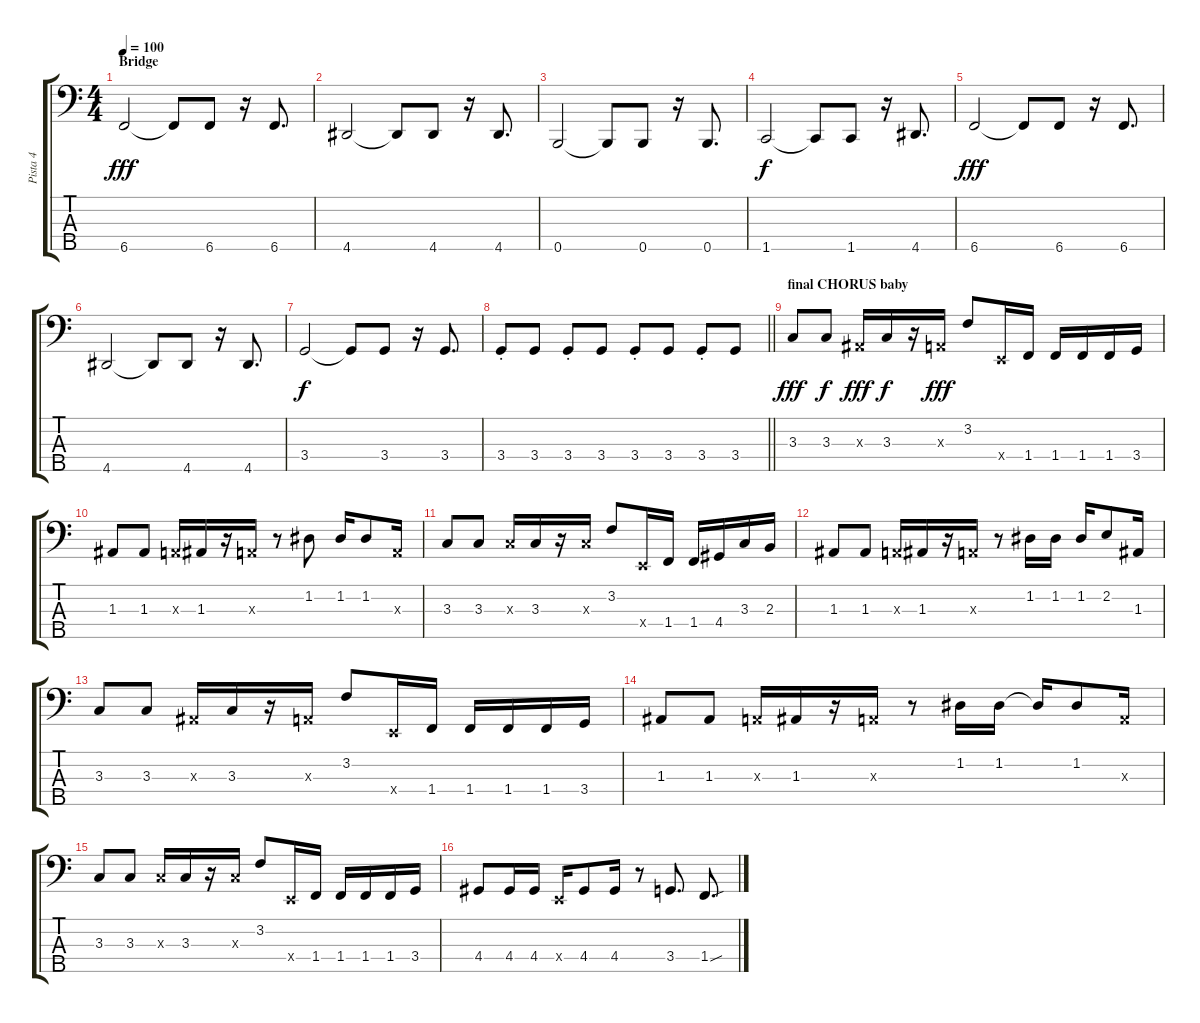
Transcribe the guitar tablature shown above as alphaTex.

\track ("Pista 4" "Pista 4") {instrument electricbasspick}
\staff {score tabs}
\tuning (G2 D2 A1 E1 B0) {hide}
\ts (4 4)
\section ("" "Bridge")
\tempo 100
\clef f4
\ks c
6.5.2{dy fff} 6.5{t}.8 6.5.8 r.16 6.5.8{d} |
4.5.2 4.5{t}.8 4.5.8 r.16 4.5.8{d} |
0.5.2 0.5{t}.8 0.5.8 r.16 0.5.8{d} |
1.5.2{dy f} 1.5{t}.8 1.5.8 r.16 4.5.8{d} |
6.5.2{dy fff} 6.5{t}.8 6.5.8 r.16 6.5.8{d} |
4.5.2 4.5{t}.8 4.5.8 r.16 4.5.8{d} |
3.4.2{dy f} 3.4{t}.8 3.4.8 r.16 3.4.8{d} |
\barLineRight lightlight
3.4{st}.8 3.4.8 3.4{st}.8 3.4.8 3.4{st}.8 3.4.8 3.4{st}.8 3.4.8 |
\section ("" "final CHORUS baby")
3.3.8{dy fff} 3.3.8{dy f} 1.3{x}.16{dy fff} 3.3.16{dy f} r.16 0.3{x}.16{dy fff} 3.2.8 0.4{x}.16 1.4.16 1.4.16 1.4.16 1.4.16 3.4.16 |
1.3.8 1.3.8 0.3{x}.16 1.3.16 r.16 0.3{x}.16 r.8 1.2.8 1.2.16 1.2.8 0.3{x}.16 |
3.3.8 3.3.8 3.3{x}.16 3.3.16 r.16 3.3{x}.16 3.2.8 0.4{x}.16 1.4.16 1.4.16 4.4.16 3.3.16 2.3.16 |
1.3.8 1.3.8 0.3{x}.16 1.3.16 r.16 0.3{x}.16 r.8 1.2.16 1.2.16 1.2.16 2.2.8 1.3.16 |
3.3.8 3.3.8 1.3{x}.16 3.3.16 r.16 0.3{x}.16 3.2.8 0.4{x}.16 1.4.16 1.4.16 1.4.16 1.4.16 3.4.16 |
1.3.8 1.3.8 0.3{x}.16 1.3.16 r.16 0.3{x}.16 r.8 1.2.16 1.2.16 1.2{t}.16 1.2.8 0.3{x}.16 |
3.3.8 3.3.8 3.3{x}.16 3.3.16 r.16 3.3{x}.16 3.2.8 0.4{x}.16 1.4.16 1.4.16 1.4.16 1.4.16 3.4.16 |
4.4.8 4.4.16 4.4.16 0.4{x}.16 4.4.8 4.4.16 r.8 3.4.8{d} 1.4{sou}.8{d}
